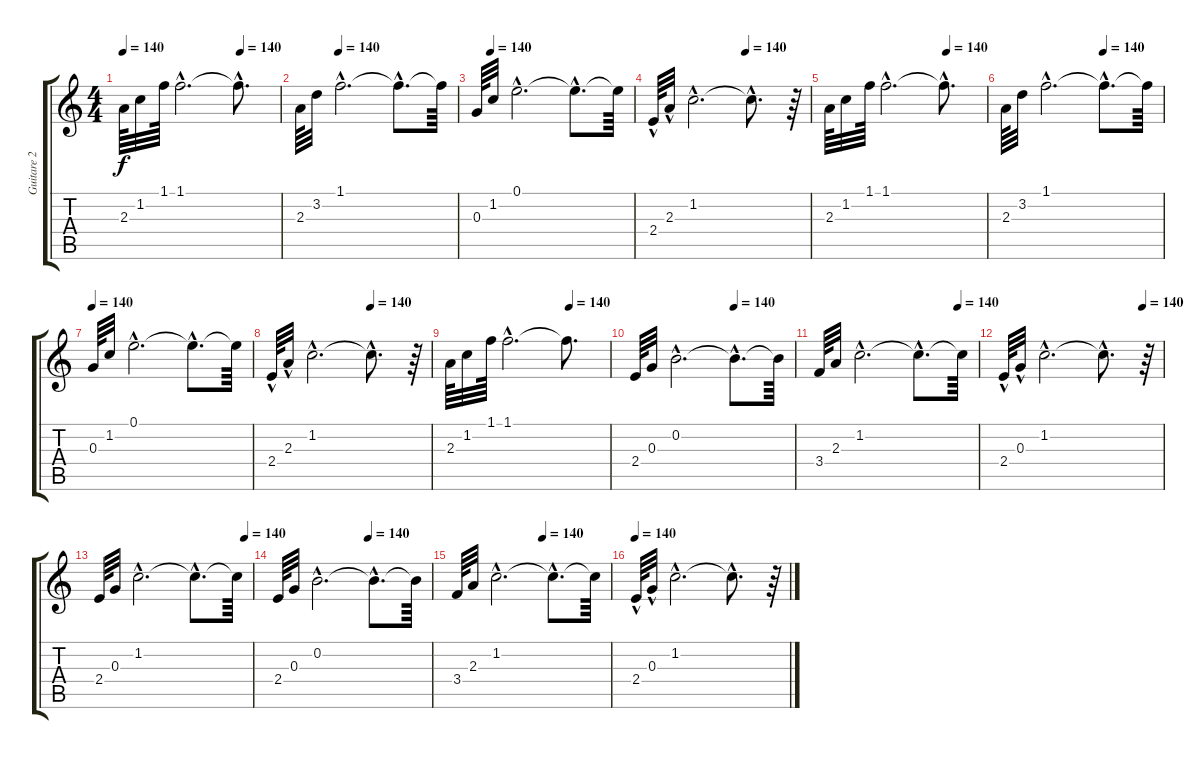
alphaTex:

\track ("Guitare 2" "Guitare 2") {instrument acousticguitarnylon}
\staff {score tabs}
\tuning (E4 B3 G3 D3 A2 E2) {hide}
\ts (4 4)
\tempo 140
\tempo (140 0.75)
\clef g2
\ks c
2.3.64{dy f} 1.2.32 1.1.64 1.1{hac}.2{d} 1.1{hac t}.8{d} |
\tempo (140 0.25)
2.3.64 3.2.32 1.1{hac}.2{d} 1.1{hac t}.8{d} 1.1{t}.64 |
\tempo (140 0.09375)
0.3.64 1.2.32 0.1{hac}.2{d} 0.1{hac t}.8{d} 0.1{t}.64 |
\tempo (140 0.59375)
2.4{hac}.64 2.3{hac}.32 1.2{hac}.2{d} 1.2{hac t}.8{d} r.64 |
\tempo (140 0.75)
2.3.64 1.2.32 1.1.64 1.1{hac}.2{d} 1.1{hac t}.8{d} |
\tempo (140 0.625)
2.3.64 3.2.32 1.1{hac}.2{d} 1.1{hac t}.8{d} 1.1{t}.64 |
\tempo 140
0.3.64 1.2.32 0.1{hac}.2{d} 0.1{hac t}.8{d} 0.1{t}.64 |
\tempo (140 0.625)
2.4{hac}.64 2.3{hac}.32 1.2{hac}.2{d} 1.2{hac t}.8{d} r.64 |
\tempo (140 0.75)
2.3.64 1.2.32 1.1.64 1.1{hac}.2{d} 1.1{t}.8{d} |
\tempo (140 0.625)
2.4.64 0.3.32 0.2{hac}.2{d} 0.2{hac t}.8{d} 0.2{t}.64 |
\tempo (140 0.875)
3.4.64 2.3.32 1.2{hac}.2{d} 1.2{hac t}.8{d} 1.2{t}.64 |
\tempo (140 0.875)
2.4{hac}.64 0.3{hac}.32 1.2{hac}.2{d} 1.2{hac t}.8{d} r.64 |
\tempo (140 0.953125)
2.4.64 0.3.32 1.2{hac}.2{d} 1.2{hac t}.8{d} 1.2{t}.64 |
\tempo (140 0.59375)
2.4.64 0.3.32 0.2{hac}.2{d} 0.2{hac t}.8{d} 0.2{t}.64 |
\tempo (140 0.5625)
3.4.64 2.3.32 1.2{hac}.2{d} 1.2{hac t}.8{d} 1.2{t}.64 |
\tempo 140
2.4{hac}.64 0.3{hac}.32 1.2{hac}.2{d} 1.2{hac t}.8{d} r.64
